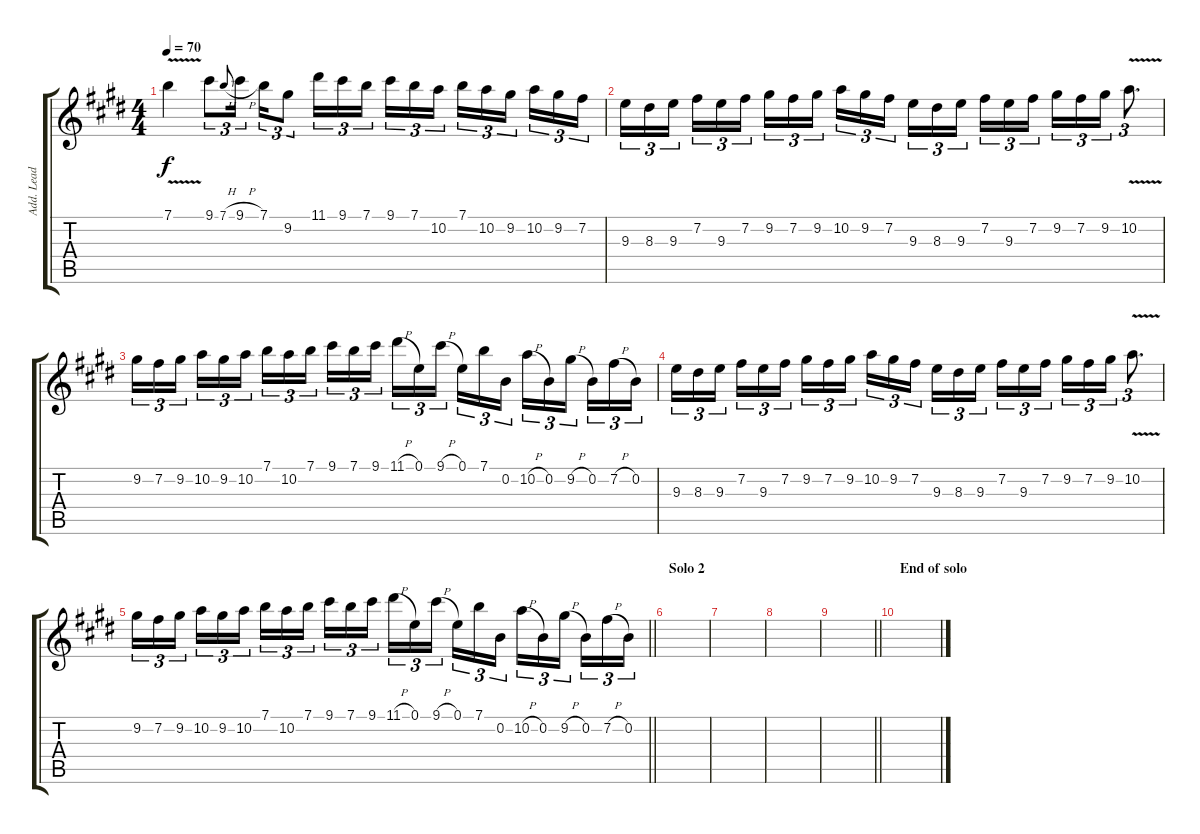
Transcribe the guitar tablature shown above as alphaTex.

\track ("Add. Lead" "Add. Lead") {instrument overdrivenguitar}
\staff {score tabs}
\tuning (E4 B3 G3 D3 A2 E2) {hide}
\ts (4 4)
\tempo 70
\clef g2
\ks c#minor
7.1{v}.4{dy f} 9.1.8{tu (3 2)} 7.1{h}.8{gr onbeat} 9.1{h}.16{tu (3 2) beam splitsecondary} 7.1.16{tu (3 2)} 9.2.8{tu (3 2)} 11.1.16{tu (3 2)} 9.1.16{tu (3 2)} 7.1.16{tu (3 2) beam splitsecondary} 9.1.16{tu (3 2)} 7.1.16{tu (3 2)} 10.2.16{tu (3 2)} 7.1.16{tu (3 2)} 10.2.16{tu (3 2)} 9.2.16{tu (3 2) beam splitsecondary} 10.2.16{tu (3 2)} 9.2.16{tu (3 2)} 7.2.16{tu (3 2)} |
9.3.16{tu (3 2)} 8.3.16{tu (3 2)} 9.3.16{tu (3 2) beam splitsecondary} 7.2.16{tu (3 2)} 9.3.16{tu (3 2)} 7.2.16{tu (3 2)} 9.2.16{tu (3 2)} 7.2.16{tu (3 2)} 9.2.16{tu (3 2) beam splitsecondary} 10.2.16{tu (3 2)} 9.2.16{tu (3 2)} 7.2.16{tu (3 2)} 9.3.16{tu (3 2)} 8.3.16{tu (3 2)} 9.3.16{tu (3 2) beam splitsecondary} 7.2.16{tu (3 2)} 9.3.16{tu (3 2)} 7.2.16{tu (3 2)} 9.2.16{tu (3 2)} 7.2.16{tu (3 2)} 9.2.16{tu (3 2)} 10.2{v}.8{d tu (3 2)} |
9.2.16{tu (3 2)} 7.2.16{tu (3 2)} 9.2.16{tu (3 2) beam splitsecondary} 10.2.16{tu (3 2)} 9.2.16{tu (3 2)} 10.2.16{tu (3 2)} 7.1.16{tu (3 2)} 10.2.16{tu (3 2)} 7.1.16{tu (3 2) beam splitsecondary} 9.1.16{tu (3 2)} 7.1.16{tu (3 2)} 9.1.16{tu (3 2)} 11.1{h}.16{tu (3 2)} 0.1.16{tu (3 2)} 9.1{h}.16{tu (3 2) beam splitsecondary} 0.1.16{tu (3 2)} 7.1.16{tu (3 2)} 0.2.16{tu (3 2)} 10.2{h}.16{tu (3 2)} 0.2.16{tu (3 2)} 9.2{h}.16{tu (3 2) beam splitsecondary} 0.2.16{tu (3 2)} 7.2{h}.16{tu (3 2)} 0.2.16{tu (3 2)} |
9.3.16{tu (3 2)} 8.3.16{tu (3 2)} 9.3.16{tu (3 2) beam splitsecondary} 7.2.16{tu (3 2)} 9.3.16{tu (3 2)} 7.2.16{tu (3 2)} 9.2.16{tu (3 2)} 7.2.16{tu (3 2)} 9.2.16{tu (3 2) beam splitsecondary} 10.2.16{tu (3 2)} 9.2.16{tu (3 2)} 7.2.16{tu (3 2)} 9.3.16{tu (3 2)} 8.3.16{tu (3 2)} 9.3.16{tu (3 2) beam splitsecondary} 7.2.16{tu (3 2)} 9.3.16{tu (3 2)} 7.2.16{tu (3 2)} 9.2.16{tu (3 2)} 7.2.16{tu (3 2)} 9.2.16{tu (3 2)} 10.2{v}.8{d tu (3 2)} |
\barLineRight lightlight
9.2.16{tu (3 2)} 7.2.16{tu (3 2)} 9.2.16{tu (3 2) beam splitsecondary} 10.2.16{tu (3 2)} 9.2.16{tu (3 2)} 10.2.16{tu (3 2)} 7.1.16{tu (3 2)} 10.2.16{tu (3 2)} 7.1.16{tu (3 2) beam splitsecondary} 9.1.16{tu (3 2)} 7.1.16{tu (3 2)} 9.1.16{tu (3 2)} 11.1{h}.16{tu (3 2)} 0.1.16{tu (3 2)} 9.1{h}.16{tu (3 2) beam splitsecondary} 0.1.16{tu (3 2)} 7.1.16{tu (3 2)} 0.2.16{tu (3 2)} 10.2{h}.16{tu (3 2)} 0.2.16{tu (3 2)} 9.2{h}.16{tu (3 2) beam splitsecondary} 0.2.16{tu (3 2)} 7.2{h}.16{tu (3 2)} 0.2.16{tu (3 2)} |
\section ("" "Solo 2")
|
|
|
\barLineRight lightlight
|
\section ("" "End of solo")
